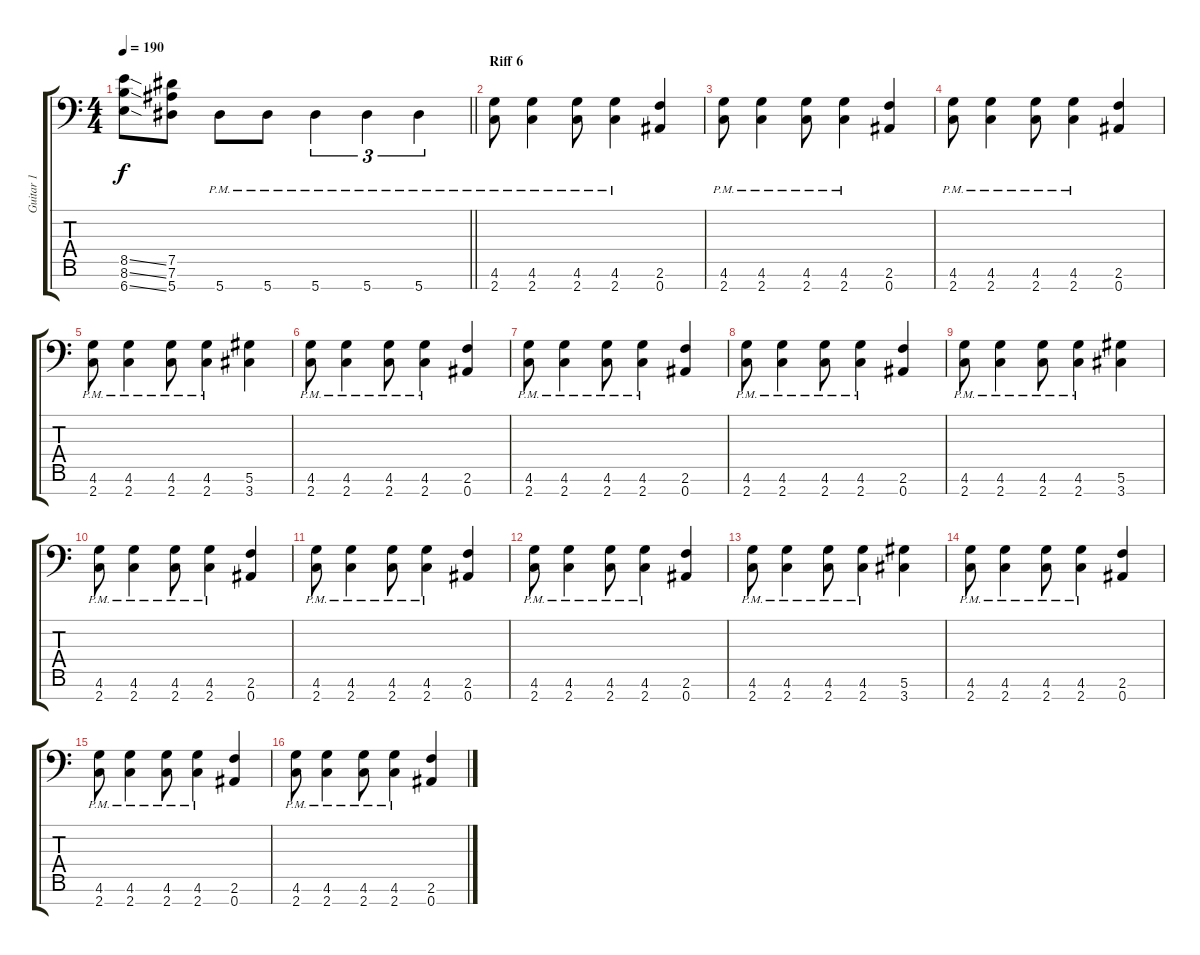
\track ("Guitar 1" "Guitar 1") {instrument distortionguitar}
\staff {score tabs}
\tuning (Eb4 Bb3 Gb3 Db3 Ab2 Eb2 Bb1) {hide}
\ts (4 4)
\tempo 190
\clef f4
\barLineRight lightlight
\ks c
(8.5{ss} 8.6{ss} 6.7{ss}).8{dy f} (7.5 7.6 5.7).8 5.7{pm}.8 5.7{pm}.8 5.7{pm}.4{tu (3 2)} 5.7{pm}.4{tu (3 2)} 5.7{pm}.4{tu (3 2)} |
\section ("" "Riff 6")
(4.6{pm} 2.7{pm}).8 (4.6{pm} 2.7{pm}).4 (4.6{pm} 2.7{pm}).8 (4.6{pm} 2.7{pm}).4 (2.6 0.7).4 |
(4.6{pm} 2.7{pm}).8 (4.6{pm} 2.7{pm}).4 (4.6{pm} 2.7{pm}).8 (4.6{pm} 2.7{pm}).4 (2.6 0.7).4 |
(4.6{pm} 2.7{pm}).8 (4.6{pm} 2.7{pm}).4 (4.6{pm} 2.7{pm}).8 (4.6{pm} 2.7{pm}).4 (2.6 0.7).4 |
(4.6{pm} 2.7{pm}).8 (4.6{pm} 2.7{pm}).4 (4.6{pm} 2.7{pm}).8 (4.6{pm} 2.7{pm}).4 (5.6 3.7).4 |
(4.6{pm} 2.7{pm}).8 (4.6{pm} 2.7{pm}).4 (4.6{pm} 2.7{pm}).8 (4.6{pm} 2.7{pm}).4 (2.6 0.7).4 |
(4.6{pm} 2.7{pm}).8 (4.6{pm} 2.7{pm}).4 (4.6{pm} 2.7{pm}).8 (4.6{pm} 2.7{pm}).4 (2.6 0.7).4 |
(4.6{pm} 2.7{pm}).8 (4.6{pm} 2.7{pm}).4 (4.6{pm} 2.7{pm}).8 (4.6{pm} 2.7{pm}).4 (2.6 0.7).4 |
(4.6{pm} 2.7{pm}).8 (4.6{pm} 2.7{pm}).4 (4.6{pm} 2.7{pm}).8 (4.6{pm} 2.7{pm}).4 (5.6 3.7).4 |
(4.6{pm} 2.7{pm}).8 (4.6{pm} 2.7{pm}).4 (4.6{pm} 2.7{pm}).8 (4.6{pm} 2.7{pm}).4 (2.6 0.7).4 |
(4.6{pm} 2.7{pm}).8 (4.6{pm} 2.7{pm}).4 (4.6{pm} 2.7{pm}).8 (4.6{pm} 2.7{pm}).4 (2.6 0.7).4 |
(4.6{pm} 2.7{pm}).8 (4.6{pm} 2.7{pm}).4 (4.6{pm} 2.7{pm}).8 (4.6{pm} 2.7{pm}).4 (2.6 0.7).4 |
(4.6{pm} 2.7{pm}).8 (4.6{pm} 2.7{pm}).4 (4.6{pm} 2.7{pm}).8 (4.6{pm} 2.7{pm}).4 (5.6 3.7).4 |
(4.6{pm} 2.7{pm}).8 (4.6{pm} 2.7{pm}).4 (4.6{pm} 2.7{pm}).8 (4.6{pm} 2.7{pm}).4 (2.6 0.7).4 |
(4.6{pm} 2.7{pm}).8 (4.6{pm} 2.7{pm}).4 (4.6{pm} 2.7{pm}).8 (4.6{pm} 2.7{pm}).4 (2.6 0.7).4 |
(4.6{pm} 2.7{pm}).8 (4.6{pm} 2.7{pm}).4 (4.6{pm} 2.7{pm}).8 (4.6{pm} 2.7{pm}).4 (2.6 0.7).4
